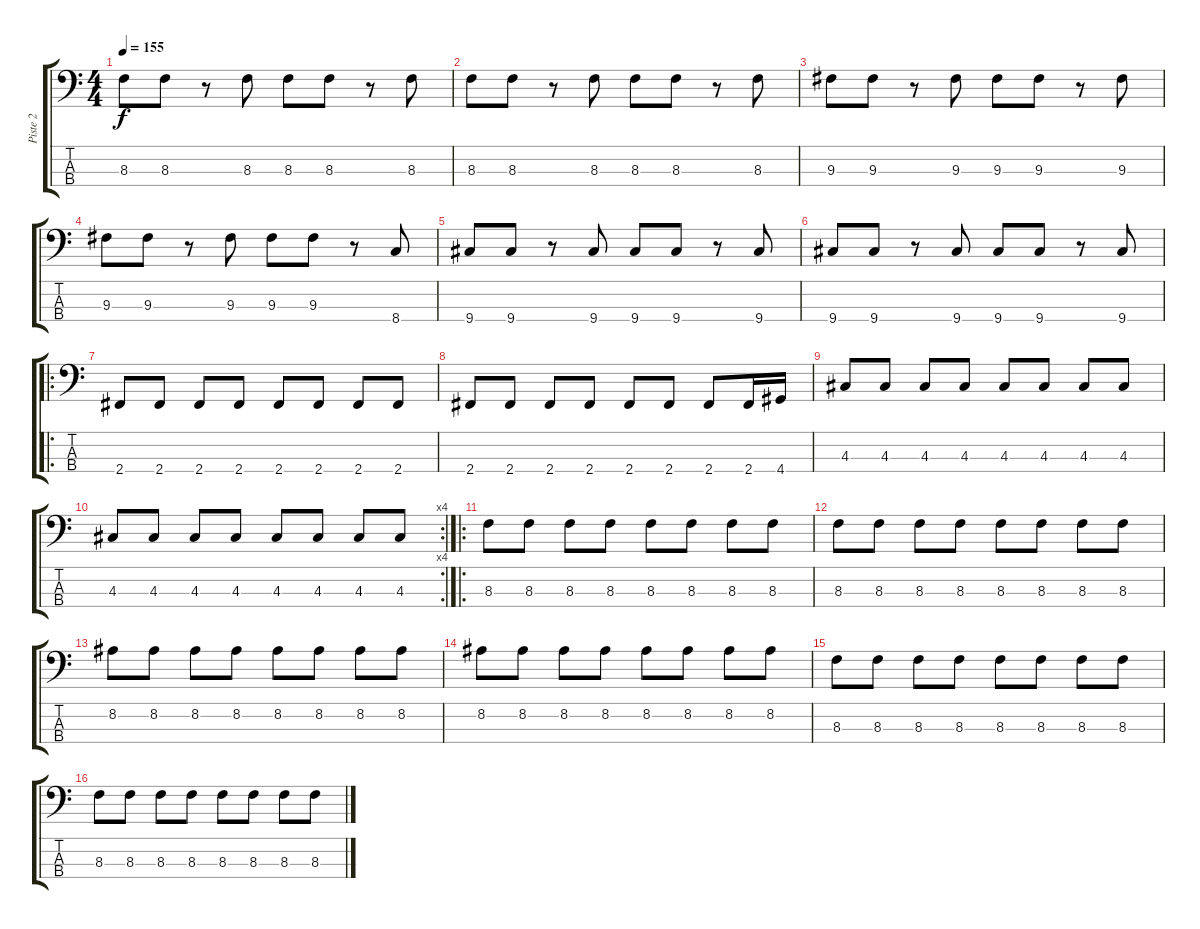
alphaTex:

\track ("Piste 2" "Piste 2") {instrument electricbasspick}
\staff {score tabs}
\tuning (G2 D2 A1 E1) {hide}
\ts (4 4)
\tempo 155
\clef f4
\ks c
8.3.8{dy f} 8.3.8 r.8 8.3.8 8.3.8 8.3.8 r.8 8.3.8 |
8.3.8 8.3.8 r.8 8.3.8 8.3.8 8.3.8 r.8 8.3.8 |
9.3.8 9.3.8 r.8 9.3.8 9.3.8 9.3.8 r.8 9.3.8 |
9.3.8 9.3.8 r.8 9.3.8 9.3.8 9.3.8 r.8 8.4.8 |
9.4.8 9.4.8 r.8 9.4.8 9.4.8 9.4.8 r.8 9.4.8 |
9.4.8 9.4.8 r.8 9.4.8 9.4.8 9.4.8 r.8 9.4.8 |
\ro
2.4.8 2.4.8 2.4.8 2.4.8 2.4.8 2.4.8 2.4.8 2.4.8 |
2.4.8 2.4.8 2.4.8 2.4.8 2.4.8 2.4.8 2.4.8 2.4.16 4.4.16 |
4.3.8 4.3.8 4.3.8 4.3.8 4.3.8 4.3.8 4.3.8 4.3.8 |
\rc 4
4.3.8 4.3.8 4.3.8 4.3.8 4.3.8 4.3.8 4.3.8 4.3.8 |
\ro
8.3.8 8.3.8 8.3.8 8.3.8 8.3.8 8.3.8 8.3.8 8.3.8 |
8.3.8 8.3.8 8.3.8 8.3.8 8.3.8 8.3.8 8.3.8 8.3.8 |
8.2.8 8.2.8 8.2.8 8.2.8 8.2.8 8.2.8 8.2.8 8.2.8 |
8.2.8 8.2.8 8.2.8 8.2.8 8.2.8 8.2.8 8.2.8 8.2.8 |
8.3.8 8.3.8 8.3.8 8.3.8 8.3.8 8.3.8 8.3.8 8.3.8 |
8.3.8 8.3.8 8.3.8 8.3.8 8.3.8 8.3.8 8.3.8 8.3.8
